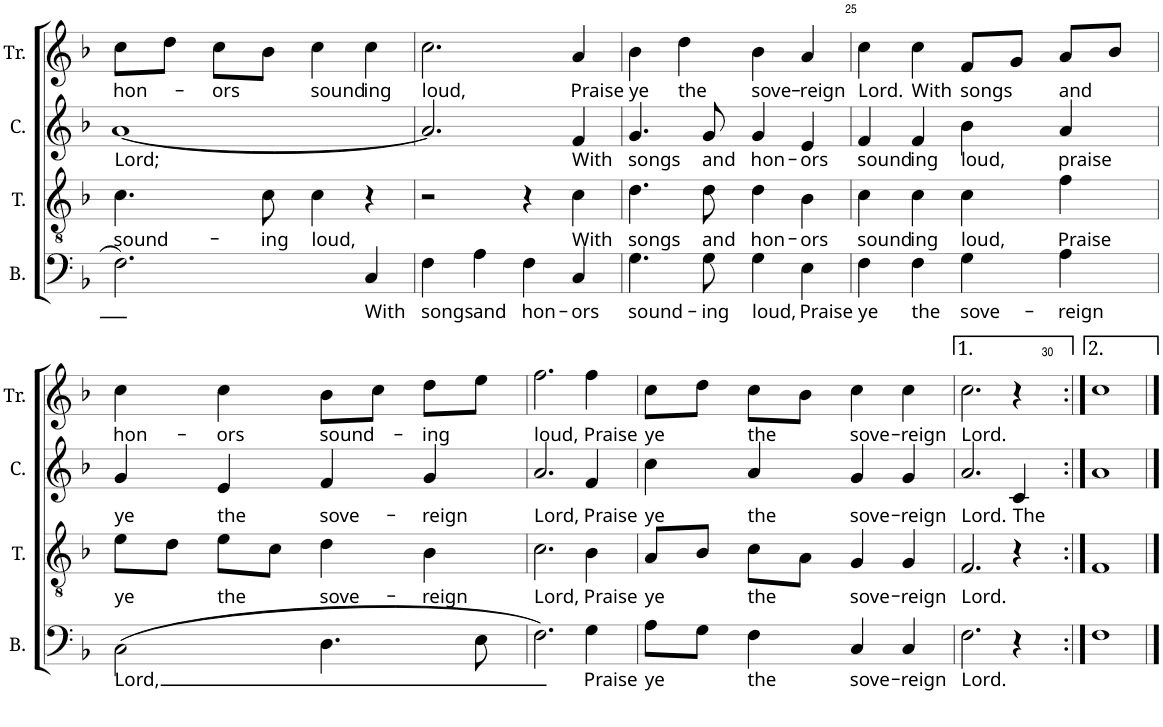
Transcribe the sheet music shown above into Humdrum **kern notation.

**kern	**text	**kern	**text	**kern	**text	**kern	**text
*part4	*part4	*part3	*part3	*part2	*part2	*part1	*part1
*staff4	*staff4	*staff3	*staff3	*staff2	*staff2	*staff1	*staff1
*I"B.	*	*I"T.	*	*I"C.	*	*I"Tr.	*
*I'B.	*	*I'T.	*	*I'C.	*	*I'Tr.	*
!!LO:PB:g=z
*clefF4	*	*clefGv2	*	*clefG2	*	*clefG2	*
*k[b-]	*	*k[b-]	*	*k[b-]	*	*k[b-]	*
*M4/4	*	*M4/4	*	*M4/4	*	*M4/4	*
*met(c)	*	*met(c)	*	*met(c)	*	*met(c)	*
=22	=22	=22	=22	=22	=22	=22	=22
!	!	!	!LO:LY:b	!	!LO:LY:b	!	!LO:LY:b
2.F\	.	4.c\	sound-	[1a	Lord;	8cc\L	hon-
.	.	.	.	.	.	8dd\J	.
!	!	!	!	!	!	!	!LO:LY:b
.	.	.	.	.	.	8cc\L	-ors
!	!	!	!LO:LY:b	!	!	!	!
.	.	8c\	-ing	.	.	8b-\J	.
!	!	!	!LO:LY:b	!	!	!	!LO:LY:b
.	.	4c\	loud,	.	.	4cc\	sound-
!	!LO:LY:b	!	!	!	!	!	!LO:LY:b
4C/	With	4r	.	.	.	4cc\	-ing
=23	=23	=23	=23	=23	=23	=23	=23
!	!LO:LY:b	!	!	!	!	!	!LO:LY:b
4F\	songs	2r	.	2.a/]	.	2.cc\	loud,
!	!LO:LY:b	!	!	!	!	!	!
4A\	and	.	.	.	.	.	.
!	!LO:LY:b	!	!	!	!	!	!
4F\	hon-	4r	.	.	.	.	.
!	!LO:LY:b	!	!LO:LY:b	!	!LO:LY:b	!	!LO:LY:b
4C/	-ors	4c\	With	4f/	With	4a/	Praise
=24	=24	=24	=24	=24	=24	=24	=24
!	!LO:LY:b	!	!LO:LY:b	!	!LO:LY:b	!	!LO:LY:b
4.G\	sound-	4.d\	songs	4.g/	songs	4b-\	ye
!	!	!	!	!	!	!	!LO:LY:b
.	.	.	.	.	.	4dd\	the
!	!LO:LY:b	!	!LO:LY:b	!	!LO:LY:b	!	!
8G\	-ing	8d\	and	8g/	and	.	.
!	!LO:LY:b	!	!LO:LY:b	!	!LO:LY:b	!	!LO:LY:b
4G\	loud,	4d\	hon-	4g/	hon-	4b-\	sove-
!	!LO:LY:b	!	!LO:LY:b	!	!LO:LY:b	!	!LO:LY:b
4E\	Praise	4B-\	-ors	4e/	-ors	4a/	-reign
=25	=25	=25	=25	=25	=25	=25	=25
!	!LO:LY:b	!	!LO:LY:b	!	!LO:LY:b	!	!LO:LY:b
4F\	ye	4c\	sound-	4f/	sound-	4cc\	Lord.
!	!LO:LY:b	!	!LO:LY:b	!	!LO:LY:b	!	!LO:LY:b
4F\	the	4c\	-ing	4f/	-ing	4cc\	With
!	!LO:LY:b	!	!LO:LY:b	!	!LO:LY:b	!	!LO:LY:b
4G\	sove-	4c\	loud,	4b-\	loud,	8f/L	songs
.	.	.	.	.	.	8g/J	.
!	!LO:LY:b	!	!LO:LY:b	!	!LO:LY:b	!	!LO:LY:b
4A\	-reign	4f\	Praise	4a/	praise	8a/L	and
.	.	.	.	.	.	8b-/J	.
!!LO:LB:g=z
=26	=26	=26	=26	=26	=26	=26	=26
!	!LO:LY:b	!	!LO:LY:b	!	!LO:LY:b	!	!LO:LY:b
(2C\	Lord,	8e\L	ye	4g/	ye	4cc\	hon-
.	.	8d\J	.	.	.	.	.
!	!	!	!LO:LY:b	!	!LO:LY:b	!	!LO:LY:b
.	.	8e\L	the	4e/	the	4cc\	-ors
.	.	8c\J	.	.	.	.	.
!	!	!	!LO:LY:b	!	!LO:LY:b	!	!LO:LY:b
4.D\	.	4d\	sove-	4f/	sove-	8b-\L	sound-
.	.	.	.	.	.	8cc\J	.
!	!	!	!LO:LY:b	!	!LO:LY:b	!	!LO:LY:b
.	.	4B-\	-reign	4g/	-reign	8dd\L	-ing
8E\	.	.	.	.	.	8ee\J	.
=27	=27	=27	=27	=27	=27	=27	=27
!	!	!	!LO:LY:b	!	!LO:LY:b	!	!LO:LY:b
2.F\)	.	2.c\	Lord,	2.a/	Lord,	2.ff\	loud,
!	!LO:LY:b	!	!LO:LY:b	!	!LO:LY:b	!	!LO:LY:b
4G\	Praise	4B-\	Praise	4f/	Praise	4ff\	Praise
=28	=28	=28	=28	=28	=28	=28	=28
!	!LO:LY:b	!	!LO:LY:b	!	!LO:LY:b	!	!LO:LY:b
8A\L	ye	8A/L	ye	4cc\	ye	8cc\L	ye
8G\J	.	8B-/J	.	.	.	8dd\J	.
!	!LO:LY:b	!	!LO:LY:b	!	!LO:LY:b	!	!LO:LY:b
4F\	the	8c\L	the	4a/	the	8cc\L	the
.	.	8A\J	.	.	.	8b-\J	.
!	!LO:LY:b	!	!LO:LY:b	!	!LO:LY:b	!	!LO:LY:b
4C/	sove-	4G/	sove-	4g/	sove-	4cc\	sove-
!	!LO:LY:b	!	!LO:LY:b	!	!LO:LY:b	!	!LO:LY:b
4C/	-reign	4G/	-reign	4g/	-reign	4cc\	-reign
=29	=29	=29	=29	=29	=29	=29	=29
!	!LO:LY:b	!	!LO:LY:b	!	!LO:LY:b	!	!LO:LY:b
2.F\	Lord.	2.F/	Lord.	2.a/	Lord.	2.cc\	Lord.
!	!	!	!	!	!LO:LY:b	!	!
4r	.	4r	.	4c/	The	4r	.
=30:|!	=30:|!	=30:|!	=30:|!	=30:|!	=30:|!	=30:|!	=30:|!
1F	.	1F	.	1a	.	1cc	.
==	==	==	==	==	==	==	==
*-	*-	*-	*-	*-	*-	*-	*-
